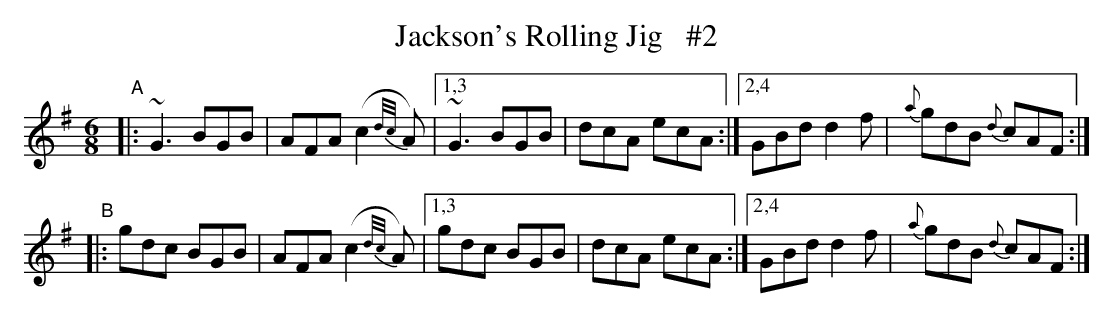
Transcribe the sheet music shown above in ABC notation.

X:1
T: Jackson's Rolling Jig   #2
M: 6/8
L: 1/8
K: G
"^A"\
|: ~G3 BGB | AFA (c2{d/c/}A) |[1,3 ~G3 BGB | dcA ecA :|[2,4 GBd d2f | {a}gdB {d}cAF :|
"^B"\
|: gdc BGB | AFA (c2{d/c/}A) |[1,3 gdc BGB | dcA ecA :|[2,4 GBd d2f | {a}gdB {d}cAF :|
